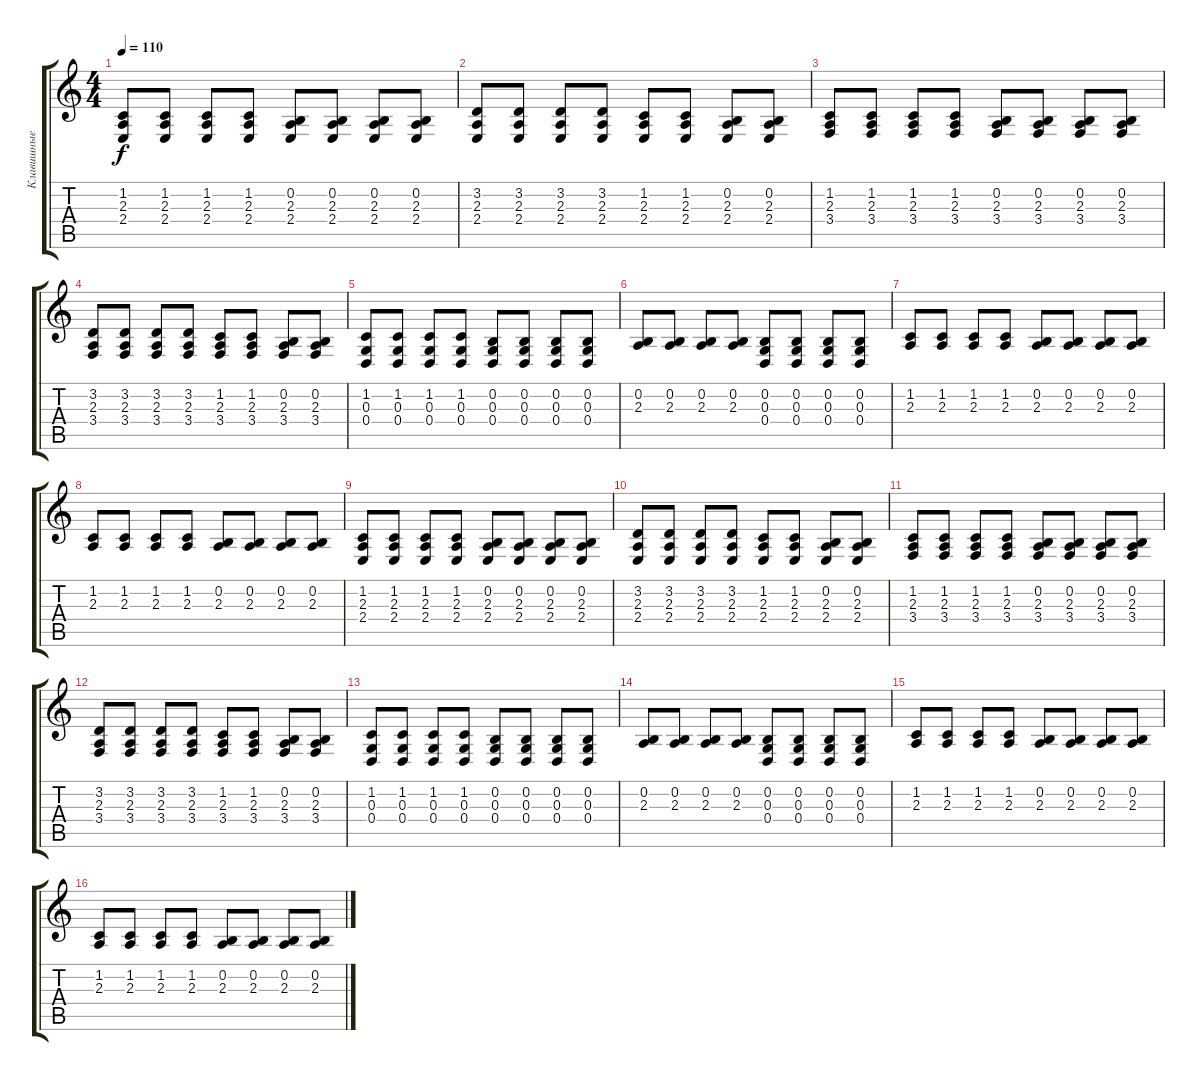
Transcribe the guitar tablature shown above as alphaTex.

\track ("Клавишные" "Клавишные") {instrument brightacousticpiano}
\staff {score tabs}
\tuning (E4 B3 G3 D3 A2 E2) {hide}
\ts (4 4)
\tempo 110
\clef g2
\ks c
(1.2 2.3 2.4).8{dy f} (1.2 2.3 2.4).8 (1.2 2.3 2.4).8 (1.2 2.3 2.4).8 (0.2 2.3 2.4).8 (0.2 2.3 2.4).8 (0.2 2.3 2.4).8 (0.2 2.3 2.4).8 |
(3.2 2.3 2.4).8 (3.2 2.3 2.4).8 (3.2 2.3 2.4).8 (3.2 2.3 2.4).8 (1.2 2.3 2.4).8 (1.2 2.3 2.4).8 (0.2 2.3 2.4).8 (0.2 2.3 2.4).8 |
(1.2 2.3 3.4).8 (1.2 2.3 3.4).8 (1.2 2.3 3.4).8 (1.2 2.3 3.4).8 (0.2 2.3 3.4).8 (0.2 2.3 3.4).8 (0.2 2.3 3.4).8 (0.2 2.3 3.4).8 |
(3.2 2.3 3.4).8 (3.2 2.3 3.4).8 (3.2 2.3 3.4).8 (3.2 2.3 3.4).8 (1.2 2.3 3.4).8 (1.2 2.3 3.4).8 (0.2 2.3 3.4).8 (0.2 2.3 3.4).8 |
(1.2 0.3 0.4).8 (1.2 0.3 0.4).8 (1.2 0.3 0.4).8 (1.2 0.3 0.4).8 (0.2 0.3 0.4).8 (0.2 0.3 0.4).8 (0.2 0.3 0.4).8 (0.2 0.3 0.4).8 |
(0.2 2.3).8 (0.2 2.3).8 (0.2 2.3).8 (0.2 2.3).8 (0.2 0.3 0.4).8 (0.2 0.3 0.4).8 (0.2 0.3 0.4).8 (0.2 0.3 0.4).8 |
(1.2 2.3).8 (1.2 2.3).8 (1.2 2.3).8 (1.2 2.3).8 (0.2 2.3).8 (0.2 2.3).8 (0.2 2.3).8 (0.2 2.3).8 |
(1.2 2.3).8 (1.2 2.3).8 (1.2 2.3).8 (1.2 2.3).8 (0.2 2.3).8 (0.2 2.3).8 (0.2 2.3).8 (0.2 2.3).8 |
(1.2 2.3 2.4).8 (1.2 2.3 2.4).8 (1.2 2.3 2.4).8 (1.2 2.3 2.4).8 (0.2 2.3 2.4).8 (0.2 2.3 2.4).8 (0.2 2.3 2.4).8 (0.2 2.3 2.4).8 |
(3.2 2.3 2.4).8 (3.2 2.3 2.4).8 (3.2 2.3 2.4).8 (3.2 2.3 2.4).8 (1.2 2.3 2.4).8 (1.2 2.3 2.4).8 (0.2 2.3 2.4).8 (0.2 2.3 2.4).8 |
(1.2 2.3 3.4).8 (1.2 2.3 3.4).8 (1.2 2.3 3.4).8 (1.2 2.3 3.4).8 (0.2 2.3 3.4).8 (0.2 2.3 3.4).8 (0.2 2.3 3.4).8 (0.2 2.3 3.4).8 |
(3.2 2.3 3.4).8 (3.2 2.3 3.4).8 (3.2 2.3 3.4).8 (3.2 2.3 3.4).8 (1.2 2.3 3.4).8 (1.2 2.3 3.4).8 (0.2 2.3 3.4).8 (0.2 2.3 3.4).8 |
(1.2 0.3 0.4).8 (1.2 0.3 0.4).8 (1.2 0.3 0.4).8 (1.2 0.3 0.4).8 (0.2 0.3 0.4).8 (0.2 0.3 0.4).8 (0.2 0.3 0.4).8 (0.2 0.3 0.4).8 |
(0.2 2.3).8 (0.2 2.3).8 (0.2 2.3).8 (0.2 2.3).8 (0.2 0.3 0.4).8 (0.2 0.3 0.4).8 (0.2 0.3 0.4).8 (0.2 0.3 0.4).8 |
(1.2 2.3).8 (1.2 2.3).8 (1.2 2.3).8 (1.2 2.3).8 (0.2 2.3).8 (0.2 2.3).8 (0.2 2.3).8 (0.2 2.3).8 |
(1.2 2.3).8 (1.2 2.3).8 (1.2 2.3).8 (1.2 2.3).8 (0.2 2.3).8 (0.2 2.3).8 (0.2 2.3).8 (0.2 2.3).8
